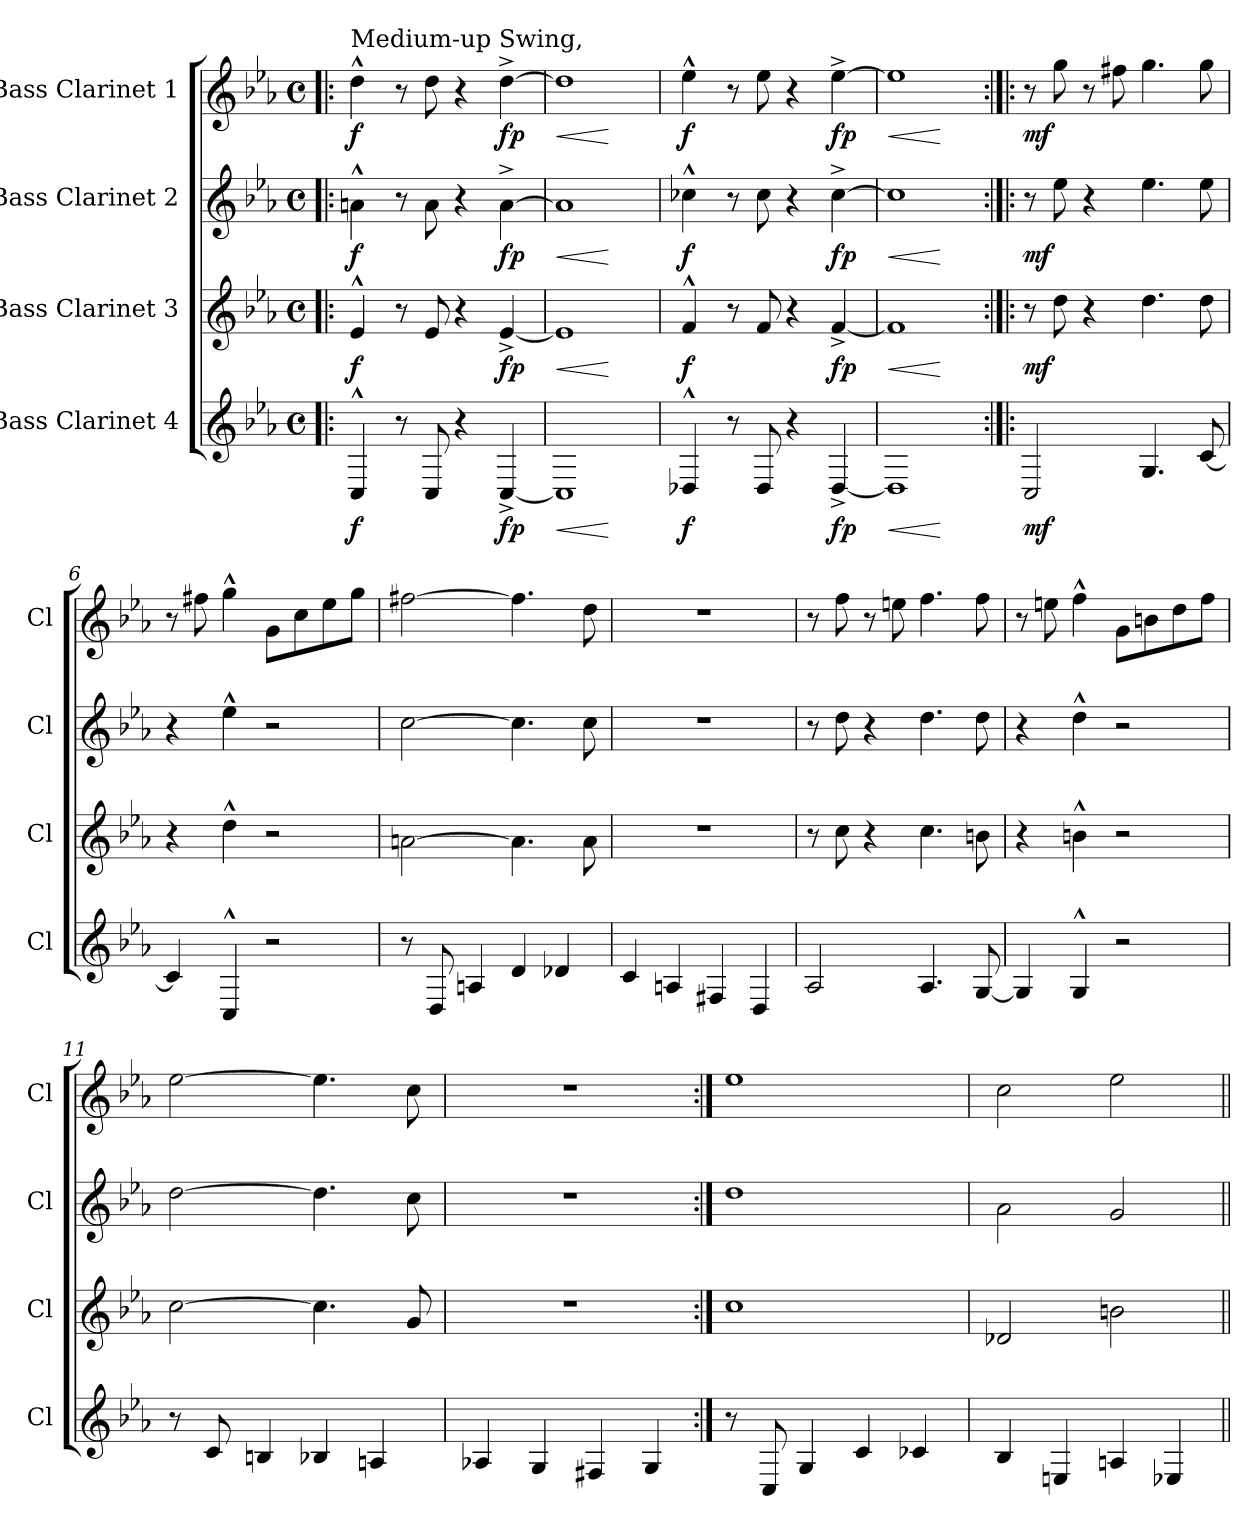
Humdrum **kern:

**kern	**dynam	**kern	**dynam	**kern	**dynam	**kern	**dynam
*part4	*part4	*part3	*part3	*part2	*part2	*part1	*part1
*staff4	*staff4	*staff3	*staff3	*staff2	*staff2	*staff1	*staff1
*I"Bass Clarinet 4	*	*I"Bass Clarinet 3	*	*I"Bass Clarinet 2	*	*I"Bass Clarinet 1	*
*I'Cl	*	*I'Cl	*	*I'Cl	*	*I'Cl	*
*clefG2	*	*clefG2	*	*clefG2	*	*clefG2	*
*ITrd8c14	*	*ITrd8c14	*	*ITrd8c14	*	*ITrd8c14	*
*k[b-e-a-]	*	*k[b-e-a-]	*	*k[b-e-a-]	*	*k[b-e-a-]	*
*E-:	*	*E-:	*	*E-:	*	*E-:	*
*M4/4	*	*M4/4	*	*M4/4	*	*M4/4	*
*met(c)	*	*met(c)	*	*met(c)	*	*met(c)	*
=1!|:	=1!|:	=1!|:	=1!|:	=1!|:	=1!|:	=1!|:	=1!|:
!	!	!	!	!	!	!LO:TX:a:t=Medium-up Swing,	!
!	!LO:DY:b	!	!LO:DY:b	!	!LO:DY:b	!	!LO:DY:b
4CC^^>/	f	4E-^^>/	f	4An^^>\	f	4d^^>\	f
8r	.	8r	.	8r	.	8r	.
8CC/	.	8E-/	.	8A\	.	8d\	.
4r	.	4r	.	4r	.	4r	.
!	!LO:DY:b	!	!LO:DY:b	!	!LO:DY:b	!	!LO:DY:b
[4CC^</	fp	[4E-^</	fp	[4A^>\	fp	[4d^>\	fp
=2	=2	=2	=2	=2	=2	=2	=2
!	!LO:HP:b	!	!LO:HP:b	!	!LO:HP:b	!	!LO:HP:b
1CC]	<	1E-]	<	1A]	<	1d]	<
.	[	.	[	.	[	.	[
=3	=3	=3	=3	=3	=3	=3	=3
!	!LO:DY:b	!	!LO:DY:b	!	!LO:DY:b	!	!LO:DY:b
4DD-X^^>/	f	4F^^>/	f	4c-X^^>\	f	4e-^^>\	f
8r	.	8r	.	8r	.	8r	.
8DD-/	.	8F/	.	8c-\	.	8e-\	.
4r	.	4r	.	4r	.	4r	.
!	!LO:DY:b	!	!LO:DY:b	!	!LO:DY:b	!	!LO:DY:b
[4DD-^</	fp	[4F^</	fp	[4c-^>\	fp	[4e-^>\	fp
=4	=4	=4	=4	=4	=4	=4	=4
!	!LO:HP:b	!	!LO:HP:b	!	!LO:HP:b	!	!LO:HP:b
1DD-]	<	1F]	<	1c-]	<	1e-]	<
.	[	.	[	.	[	.	[
=5:|!|:	=5:|!|:	=5:|!|:	=5:|!|:	=5:|!|:	=5:|!|:	=5:|!|:	=5:|!|:
!	!LO:DY:b	!	!LO:DY:b	!	!LO:DY:b	!	!LO:DY:b
2CC/	mf	8r	mf	8r	mf	8r	mf
.	.	8d\	.	8e-\	.	8g\	.
.	.	4r	.	4r	.	8r	.
.	.	.	.	.	.	8f#X\	.
4.GG/	.	4.d\	.	4.e-\	.	4.g\	.
[8C/	.	8d\	.	8e-\	.	8g\	.
=6	=6	=6	=6	=6	=6	=6	=6
4C/]	.	4r	.	4r	.	8r	.
.	.	.	.	.	.	8f#X\	.
4CC^^>/	.	4d^^>\	.	4e-^^>\	.	4g^^>\	.
2r	.	2r	.	2r	.	8G\L	.
.	.	.	.	.	.	8c\	.
.	.	.	.	.	.	8e-\	.
.	.	.	.	.	.	8g\J	.
=7	=7	=7	=7	=7	=7	=7	=7
8r	.	[2An\	.	[2c\	.	[2f#X\	.
8DD/	.	.	.	.	.	.	.
4AAn/	.	.	.	.	.	.	.
4D/	.	4.A\]	.	4.c\]	.	4.f#\]	.
4D-X/	.	.	.	.	.	.	.
.	.	8A\	.	8c\	.	8d\	.
!!LO:LB:g=z
=8	=8	=8	=8	=8	=8	=8	=8
4C/	.	1r	.	1r	.	1r	.
4AAn/	.	.	.	.	.	.	.
4FF#X/	.	.	.	.	.	.	.
4DD/	.	.	.	.	.	.	.
=9	=9	=9	=9	=9	=9	=9	=9
2AA-i/	.	8r	.	8r	.	8r	.
.	.	8c\	.	8d\	.	8f\	.
.	.	4r	.	4r	.	8r	.
.	.	.	.	.	.	8en\	.
4.AA-/	.	4.c\	.	4.d\	.	4.f\	.
[8GG/	.	8Bn\	.	8d\	.	8f\	.
=10	=10	=10	=10	=10	=10	=10	=10
4GG/]	.	4r	.	4r	.	8r	.
.	.	.	.	.	.	8en\	.
4GG^^>/	.	4Bn^^>\	.	4d^^>\	.	4f^^>\	.
2r	.	2r	.	2r	.	8G\L	.
.	.	.	.	.	.	8Bn\	.
.	.	.	.	.	.	8d\	.
.	.	.	.	.	.	8f\J	.
=11	=11	=11	=11	=11	=11	=11	=11
8r	.	[2c\	.	[2d\	.	[2e-\	.
8C/	.	.	.	.	.	.	.
4BBn/	.	.	.	.	.	.	.
4BB-X/	.	4.c\]	.	4.d\]	.	4.e-\]	.
4AAn/	.	.	.	.	.	.	.
.	.	8G/	.	8c\	.	8c\	.
=12	=12	=12	=12	=12	=12	=12	=12
4AA-X/	.	1r	.	1r	.	1r	.
4GG/	.	.	.	.	.	.	.
4FF#X/	.	.	.	.	.	.	.
4GG/	.	.	.	.	.	.	.
=13:|!	=13:|!	=13:|!	=13:|!	=13:|!	=13:|!	=13:|!	=13:|!
8r	.	1c	.	1d	.	1e-	.
8CC/	.	.	.	.	.	.	.
4GG/	.	.	.	.	.	.	.
4C/	.	.	.	.	.	.	.
4C-X/	.	.	.	.	.	.	.
=14	=14	=14	=14	=14	=14	=14	=14
4BB-/	.	2D-X/	.	2A-\	.	2c\	.
4EEn/	.	.	.	.	.	.	.
4AAn/	.	2Bn\	.	2G/	.	2e-\	.
4EE-X/	.	.	.	.	.	.	.
=||	=||	=||	=||	=||	=||	=||	=||
*-	*-	*-	*-	*-	*-	*-	*-
